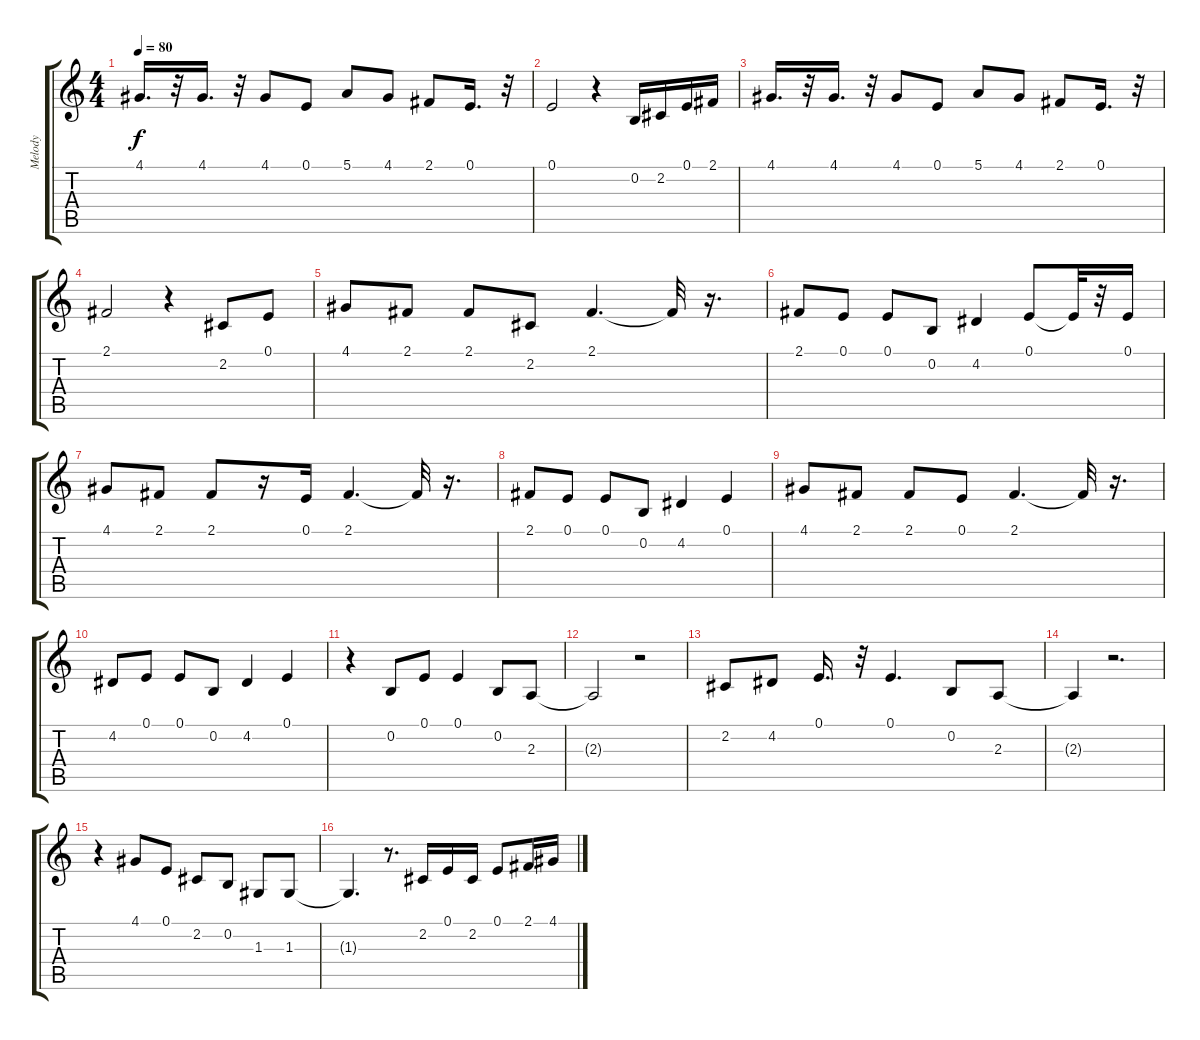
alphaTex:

\track ("Melody" "Melody") {instrument flute}
\staff {score tabs}
\tuning (E4 B3 G3 D3 A2 E2) {hide}
\ts (4 4)
\tempo 80
\clef g2
\ks c
4.1.16{d dy f} r.32 4.1.16{d} r.32 4.1.8 0.1.8 5.1.8 4.1.8 2.1.8 0.1.16{d} r.32 |
0.1.2 r.4 0.2.16 2.2.16 0.1.16 2.1.16 |
4.1.16{d} r.32 4.1.16{d} r.32 4.1.8 0.1.8 5.1.8 4.1.8 2.1.8 0.1.16{d} r.32 |
2.1.2 r.4 2.2.8 0.1.8 |
4.1.8 2.1.8 2.1.8 2.2.8 2.1.4{d} 2.1{t}.32 r.16{d} |
2.1.8 0.1.8 0.1.8 0.2.8 4.2.4 0.1.8 0.1{t}.32 r.32 0.1.16 |
4.1.8 2.1.8 2.1.8 r.16 0.1.16 2.1.4{d} 2.1{t}.32 r.16{d} |
2.1.8 0.1.8 0.1.8 0.2.8 4.2.4 0.1.4 |
4.1.8 2.1.8 2.1.8 0.1.8 2.1.4{d} 2.1{t}.32 r.16{d} |
4.2.8 0.1.8 0.1.8 0.2.8 4.2.4 0.1.4 |
r.4 0.2.8 0.1.8 0.1.4 0.2.8 2.3.8 |
2.3{t}.2 r.2 |
2.2.8 4.2.8 0.1.16{d} r.32 0.1.4{d} 0.2.8 2.3.8 |
2.3{t}.4 r.2{d} |
r.4 4.1.8 0.1.8 2.2.8 0.2.8 1.3.8 1.3.8 |
1.3{t}.4{d} r.8{d} 2.2.16 0.1.16 2.2.16 0.1.8 2.1.16 4.1.16
